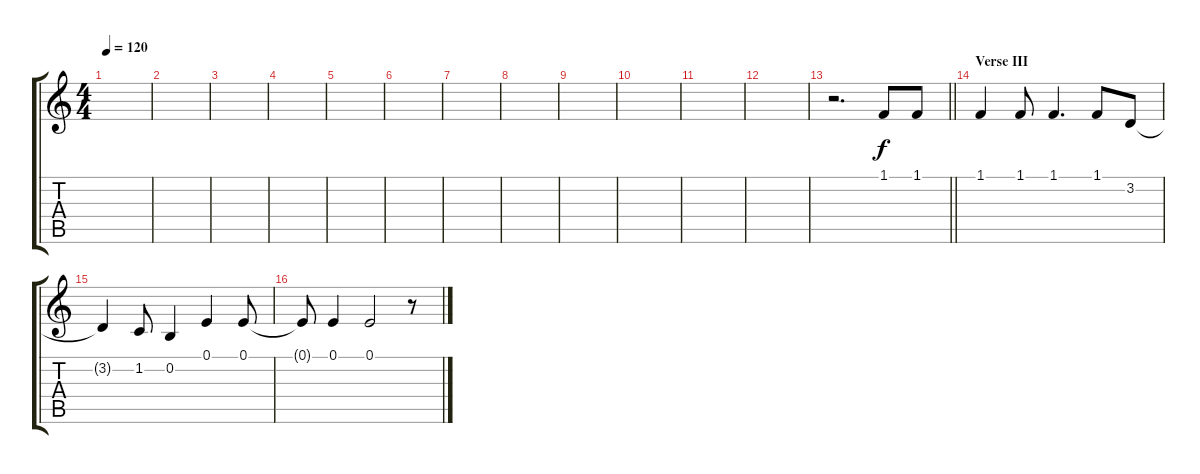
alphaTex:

\track "" {instrument choiraahs}
\staff {score tabs}
\tuning (E4 B3 G3 D3 A2 E2) {hide}
\ts (4 4)
\tempo 120
\clef g2
\ks c
|
|
|
|
|
|
|
|
|
|
|
|
\barLineRight lightlight
r.2{d} 1.1.8 1.1.8 |
\section ("" "Verse III")
1.1.4 1.1.8 1.1.4{d} 1.1.8 3.2.8 |
3.2{t}.4 1.2.8 0.2.4 0.1.4 0.1.8 |
0.1{t}.8 0.1.4 0.1.2 r.8
